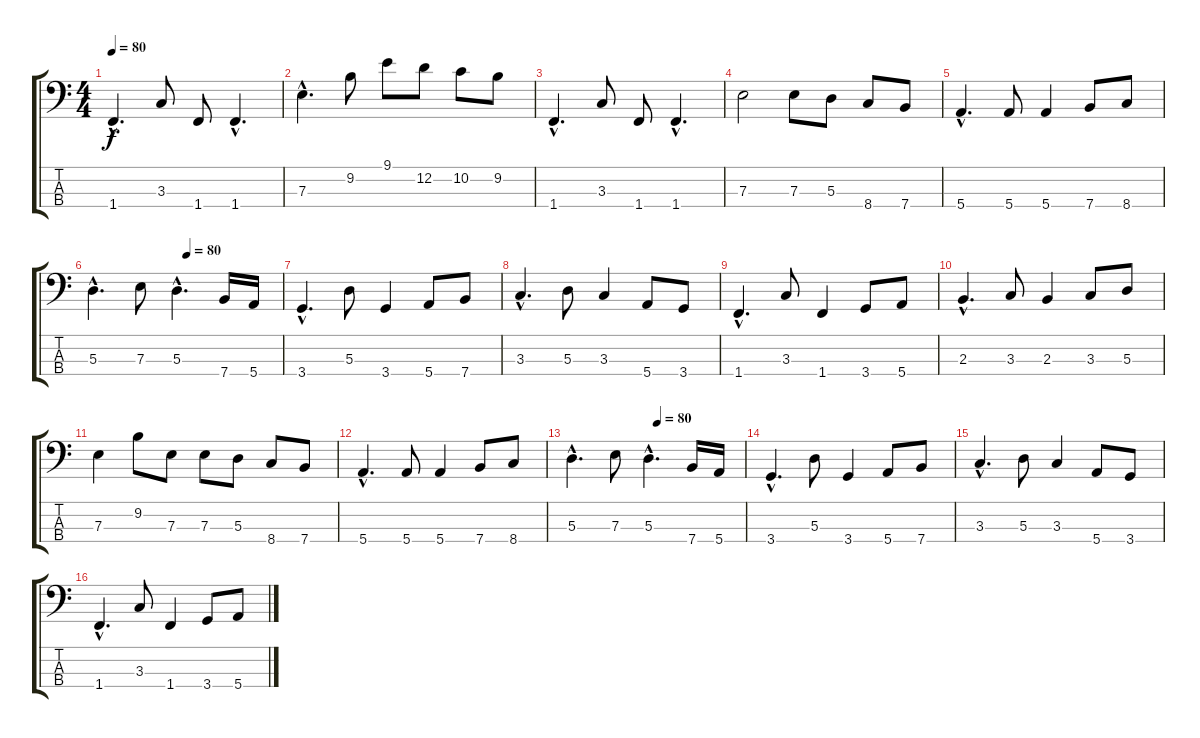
\track "" {instrument synthbass2}
\staff {score tabs}
\tuning (G2 D2 A1 E1) {hide}
\ts (4 4)
\tempo 80
\clef f4
\ks c
1.4{hac}.4{d dy f} 3.3.8 1.4.8 1.4{hac}.4{d} |
7.3{hac}.4{d} 9.2.8 9.1.8 12.2.8 10.2.8 9.2.8 |
1.4{hac}.4{d} 3.3.8 1.4.8 1.4{hac}.4{d} |
7.3.2 7.3.8 5.3.8 8.4.8 7.4.8 |
5.4{hac}.4{d} 5.4.8 5.4.4 7.4.8 8.4.8 |
\tempo (80 0.5)
5.3{hac}.4{d} 7.3.8 5.3{hac}.4{d} 7.4.16 5.4.16 |
3.4{hac}.4{d} 5.3.8 3.4.4 5.4.8 7.4.8 |
3.3{hac}.4{d} 5.3.8 3.3.4 5.4.8 3.4.8 |
1.4{hac}.4{d} 3.3.8 1.4.4 3.4.8 5.4.8 |
2.3{hac}.4{d} 3.3.8 2.3.4 3.3.8 5.3.8 |
7.3.4 9.2.8 7.3.8 7.3.8 5.3.8 8.4.8 7.4.8 |
5.4{hac}.4{d} 5.4.8 5.4.4 7.4.8 8.4.8 |
\tempo (80 0.5)
5.3{hac}.4{d} 7.3.8 5.3{hac}.4{d} 7.4.16 5.4.16 |
3.4{hac}.4{d} 5.3.8 3.4.4 5.4.8 7.4.8 |
3.3{hac}.4{d} 5.3.8 3.3.4 5.4.8 3.4.8 |
1.4{hac}.4{d} 3.3.8 1.4.4 3.4.8 5.4.8
